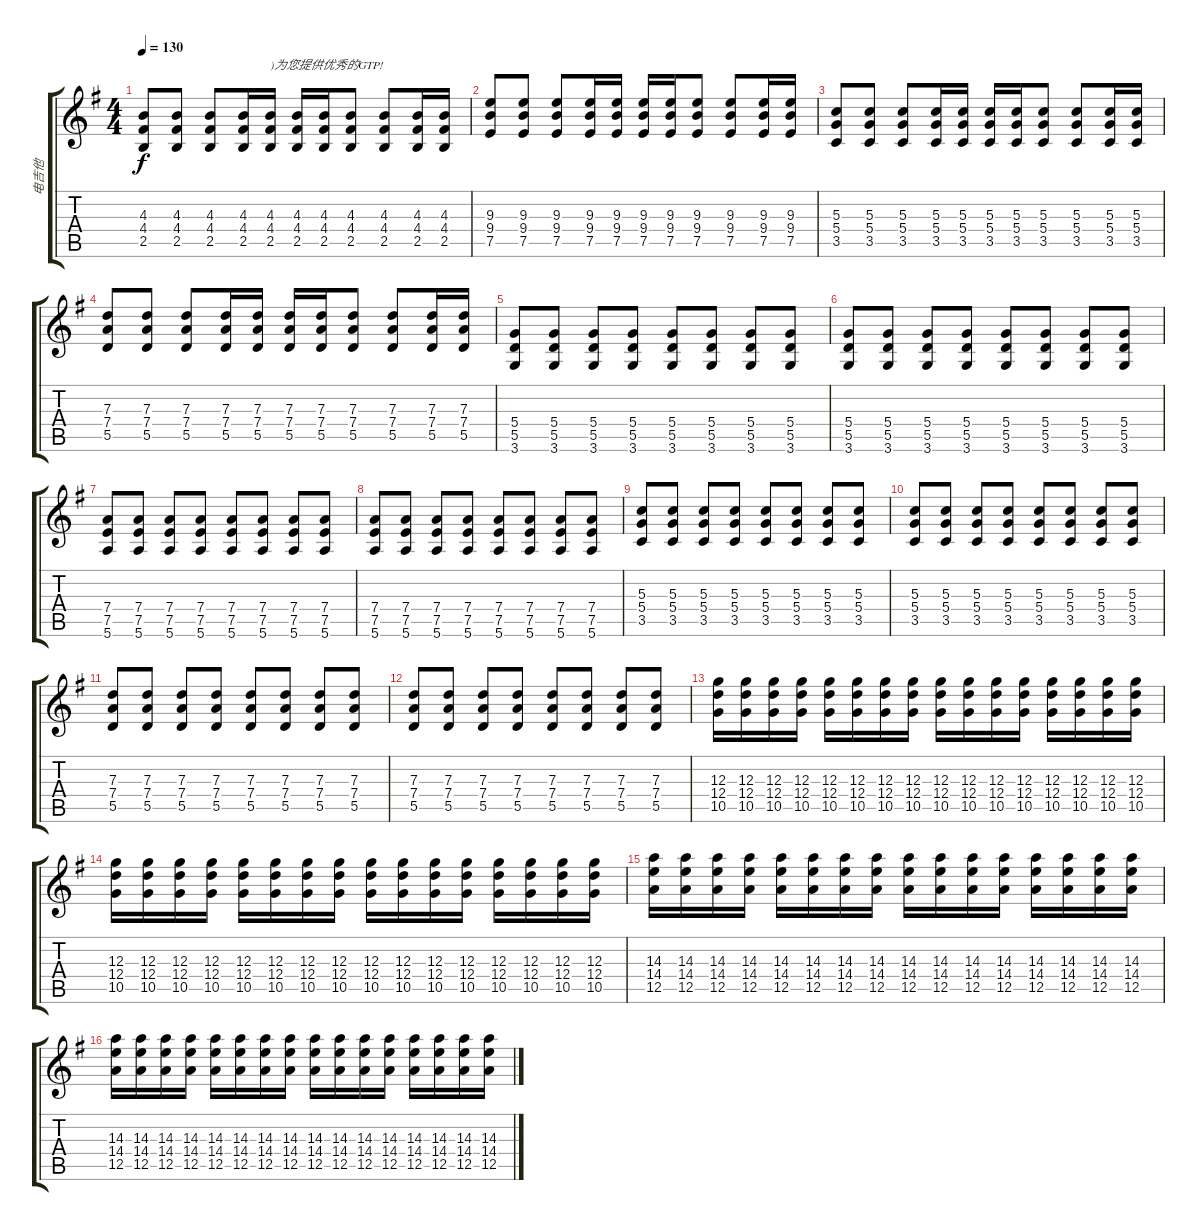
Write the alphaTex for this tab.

\track ("电吉他" "电吉他") {instrument overdrivenguitar}
\staff {score tabs}
\tuning (E4 B3 G3 D3 A2 E2) {hide}
\ts (4 4)
\tempo 130
\clef g2
\ks g
(4.3 4.4 2.5).8{dy f} (4.3 4.4 2.5).8 (4.3 4.4 2.5).8 (4.3 4.4 2.5).16 (4.3 4.4 2.5).16{txt ")为您提供优秀的GTP!"} (4.3 4.4 2.5).16 (4.3 4.4 2.5).16 (4.3 4.4 2.5).8 (4.3 4.4 2.5).8 (4.3 4.4 2.5).16 (4.3 4.4 2.5).16 |
(9.3 9.4 7.5).8 (9.3 9.4 7.5).8 (9.3 9.4 7.5).8 (9.3 9.4 7.5).16 (9.3 9.4 7.5).16 (9.3 9.4 7.5).16 (9.3 9.4 7.5).16 (9.3 9.4 7.5).8 (9.3 9.4 7.5).8 (9.3 9.4 7.5).16 (9.3 9.4 7.5).16 |
(5.3 5.4 3.5).8 (5.3 5.4 3.5).8 (5.3 5.4 3.5).8 (5.3 5.4 3.5).16 (5.3 5.4 3.5).16 (5.3 5.4 3.5).16 (5.3 5.4 3.5).16 (5.3 5.4 3.5).8 (5.3 5.4 3.5).8 (5.3 5.4 3.5).16 (5.3 5.4 3.5).16 |
(7.3 7.4 5.5).8 (7.3 7.4 5.5).8 (7.3 7.4 5.5).8 (7.3 7.4 5.5).16 (7.3 7.4 5.5).16 (7.3 7.4 5.5).16 (7.3 7.4 5.5).16 (7.3 7.4 5.5).8 (7.3 7.4 5.5).8 (7.3 7.4 5.5).16 (7.3 7.4 5.5).16 |
(5.4 5.5 3.6).8 (5.4 5.5 3.6).8 (5.4 5.5 3.6).8 (5.4 5.5 3.6).8 (5.4 5.5 3.6).8 (5.4 5.5 3.6).8 (5.4 5.5 3.6).8 (5.4 5.5 3.6).8 |
(5.4 5.5 3.6).8 (5.4 5.5 3.6).8 (5.4 5.5 3.6).8 (5.4 5.5 3.6).8 (5.4 5.5 3.6).8 (5.4 5.5 3.6).8 (5.4 5.5 3.6).8 (5.4 5.5 3.6).8 |
(7.4 7.5 5.6).8 (7.4 7.5 5.6).8 (7.4 7.5 5.6).8 (7.4 7.5 5.6).8 (7.4 7.5 5.6).8 (7.4 7.5 5.6).8 (7.4 7.5 5.6).8 (7.4 7.5 5.6).8 |
(7.4 7.5 5.6).8 (7.4 7.5 5.6).8 (7.4 7.5 5.6).8 (7.4 7.5 5.6).8 (7.4 7.5 5.6).8 (7.4 7.5 5.6).8 (7.4 7.5 5.6).8 (7.4 7.5 5.6).8 |
(5.3 5.4 3.5).8 (5.3 5.4 3.5).8 (5.3 5.4 3.5).8 (5.3 5.4 3.5).8 (5.3 5.4 3.5).8 (5.3 5.4 3.5).8 (5.3 5.4 3.5).8 (5.3 5.4 3.5).8 |
(5.3 5.4 3.5).8 (5.3 5.4 3.5).8 (5.3 5.4 3.5).8 (5.3 5.4 3.5).8 (5.3 5.4 3.5).8 (5.3 5.4 3.5).8 (5.3 5.4 3.5).8 (5.3 5.4 3.5).8 |
(7.3 7.4 5.5).8 (7.3 7.4 5.5).8 (7.3 7.4 5.5).8 (7.3 7.4 5.5).8 (7.3 7.4 5.5).8 (7.3 7.4 5.5).8 (7.3 7.4 5.5).8 (7.3 7.4 5.5).8 |
(7.3 7.4 5.5).8 (7.3 7.4 5.5).8 (7.3 7.4 5.5).8 (7.3 7.4 5.5).8 (7.3 7.4 5.5).8 (7.3 7.4 5.5).8 (7.3 7.4 5.5).8 (7.3 7.4 5.5).8 |
(12.3 12.4 10.5).16 (12.3 12.4 10.5).16 (12.3 12.4 10.5).16 (12.3 12.4 10.5).16 (12.3 12.4 10.5).16 (12.3 12.4 10.5).16 (12.3 12.4 10.5).16 (12.3 12.4 10.5).16 (12.3 12.4 10.5).16 (12.3 12.4 10.5).16 (12.3 12.4 10.5).16 (12.3 12.4 10.5).16 (12.3 12.4 10.5).16 (12.3 12.4 10.5).16 (12.3 12.4 10.5).16 (12.3 12.4 10.5).16 |
(12.3 12.4 10.5).16 (12.3 12.4 10.5).16 (12.3 12.4 10.5).16 (12.3 12.4 10.5).16 (12.3 12.4 10.5).16 (12.3 12.4 10.5).16 (12.3 12.4 10.5).16 (12.3 12.4 10.5).16 (12.3 12.4 10.5).16 (12.3 12.4 10.5).16 (12.3 12.4 10.5).16 (12.3 12.4 10.5).16 (12.3 12.4 10.5).16 (12.3 12.4 10.5).16 (12.3 12.4 10.5).16 (12.3 12.4 10.5).16 |
(14.3 14.4 12.5).16 (14.3 14.4 12.5).16 (14.3 14.4 12.5).16 (14.3 14.4 12.5).16 (14.3 14.4 12.5).16 (14.3 14.4 12.5).16 (14.3 14.4 12.5).16 (14.3 14.4 12.5).16 (14.3 14.4 12.5).16 (14.3 14.4 12.5).16 (14.3 14.4 12.5).16 (14.3 14.4 12.5).16 (14.3 14.4 12.5).16 (14.3 14.4 12.5).16 (14.3 14.4 12.5).16 (14.3 14.4 12.5).16 |
(14.3 14.4 12.5).16 (14.3 14.4 12.5).16 (14.3 14.4 12.5).16 (14.3 14.4 12.5).16 (14.3 14.4 12.5).16 (14.3 14.4 12.5).16 (14.3 14.4 12.5).16 (14.3 14.4 12.5).16 (14.3 14.4 12.5).16 (14.3 14.4 12.5).16 (14.3 14.4 12.5).16 (14.3 14.4 12.5).16 (14.3 14.4 12.5).16 (14.3 14.4 12.5).16 (14.3 14.4 12.5).16 (14.3 14.4 12.5).16
